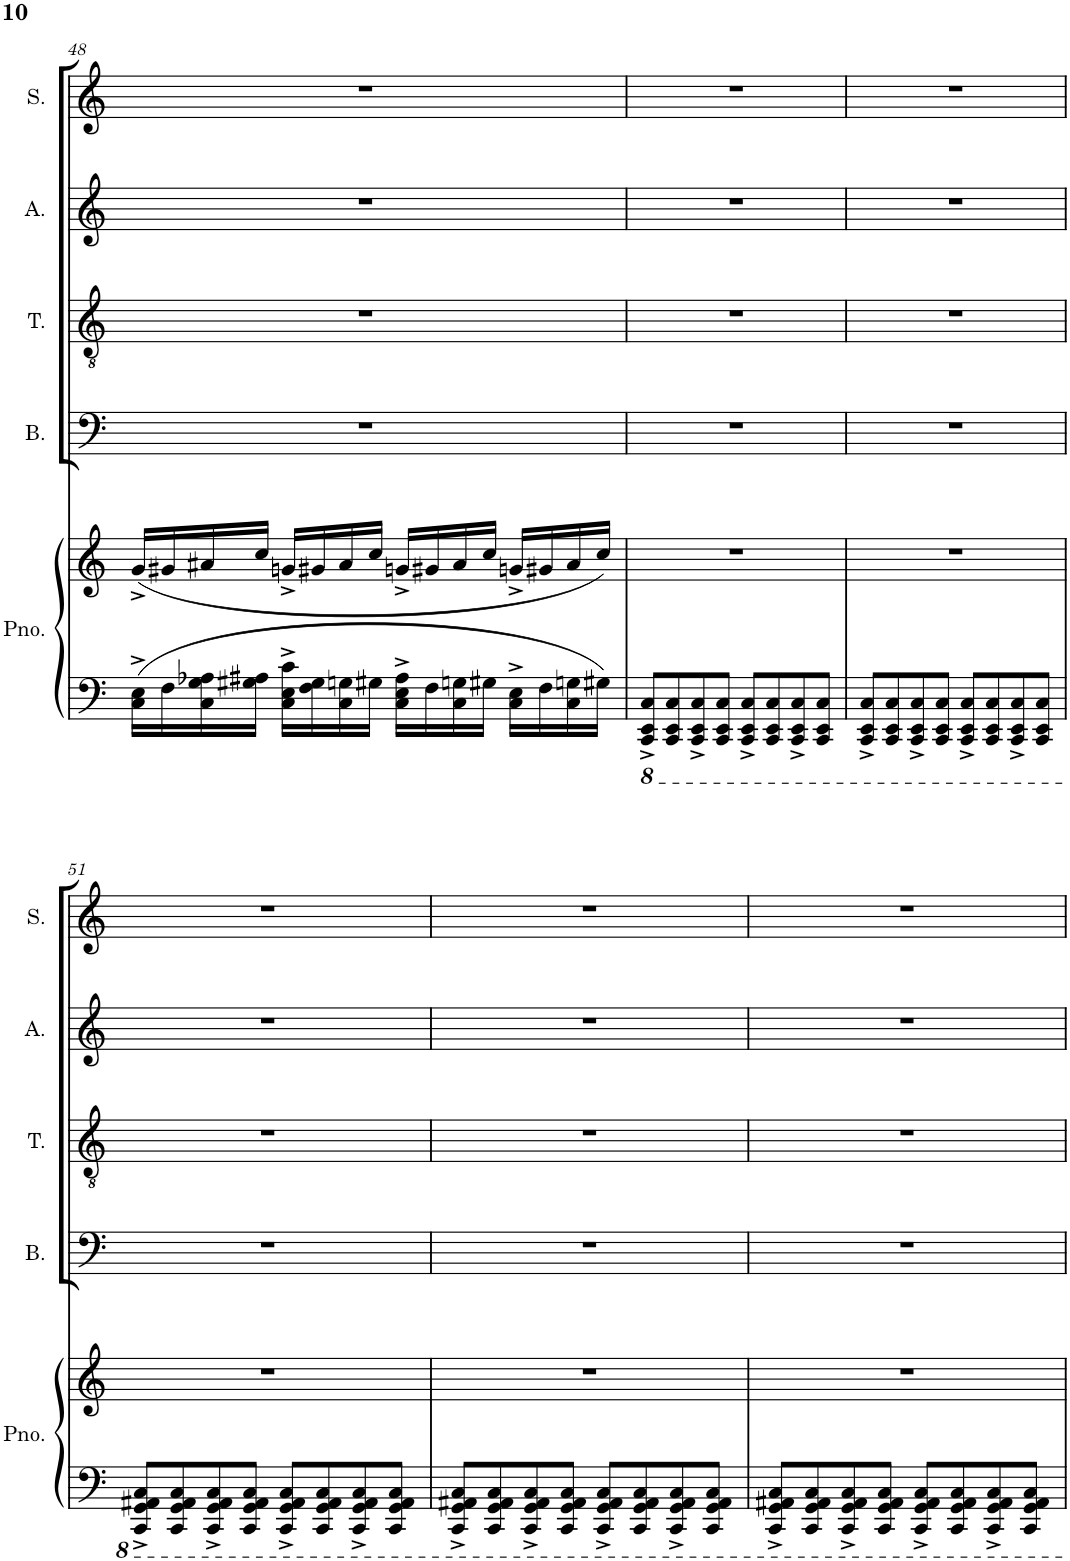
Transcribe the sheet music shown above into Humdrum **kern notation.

**kern	**kern	**kern	**kern	**kern	**kern
*part5	*part5	*part4	*part3	*part2	*part1
*staff6	*staff5	*staff4	*staff3	*staff2	*staff1
*I"Piano	*	*I"Bass	*I"Tenor	*I"Alto	*I"Soprano
*I'Pno.	*	*I'B.	*I'T.	*I'A.	*I'S.
!!LO:PB:g=z
*clefF4	*clefG2	*clefF4	*clefGv2	*clefG2	*clefG2
*k[]	*k[]	*k[]	*k[]	*k[]	*k[]
*M4/4	*M4/4	*M4/4	*M4/4	*M4/4	*M4/4
=48	=48	=48	=48	=48	=48
16C\^ 16E\^LL	(16g^/LL	1r	1r	1r	1r
16F\	16g#X/	.	.	.	.
16C\ 16G\ 16A-X\	16a#X/	.	.	.	.
16G#X\ 16A#X\JJ	16cc/JJ	.	.	.	.
16C\^ 16E\^ 16c\^LL	16gn^/LL	.	.	.	.
16F\ 16G#\	16g#X/	.	.	.	.
16C\ 16Gn\	16a#/	.	.	.	.
16G#X\JJ	16cc/JJ	.	.	.	.
16C\^ 16E\^ 16A#\^LL	16gn^/LL	.	.	.	.
16F\	16g#X/	.	.	.	.
16C\ 16Gn\	16a#/	.	.	.	.
16G#X\JJ	16cc/JJ	.	.	.	.
16C\^ 16E\^LL	16gn^/LL	.	.	.	.
16F\	16g#X/	.	.	.	.
16C\ 16Gn\	16a#/	.	.	.	.
16G#X\JJ	16cc/JJ)	.	.	.	.
=49	=49	=49	=49	=49	=49
8CCC/^ 8EEE/^ 8CC/^L	1r	1r	1r	1r	1r
8CCC/ 8EEE/ 8CC/	.	.	.	.	.
8CCC/^ 8EEE/^ 8CC/^	.	.	.	.	.
8CCC/ 8EEE/ 8CC/J	.	.	.	.	.
8CCC/^ 8EEE/^ 8CC/^L	.	.	.	.	.
8CCC/ 8EEE/ 8CC/	.	.	.	.	.
8CCC/^ 8EEE/^ 8CC/^	.	.	.	.	.
8CCC/ 8EEE/ 8CC/J	.	.	.	.	.
=50	=50	=50	=50	=50	=50
8CCC/^ 8EEE/^ 8CC/^L	1r	1r	1r	1r	1r
8CCC/ 8EEE/ 8CC/	.	.	.	.	.
8CCC/^ 8EEE/^ 8CC/^	.	.	.	.	.
8CCC/ 8EEE/ 8CC/J	.	.	.	.	.
8CCC/^ 8EEE/^ 8CC/^L	.	.	.	.	.
8CCC/ 8EEE/ 8CC/	.	.	.	.	.
8CCC/^ 8EEE/^ 8CC/^	.	.	.	.	.
8CCC/ 8EEE/ 8CC/J	.	.	.	.	.
!!LO:LB:g=z
=51	=51	=51	=51	=51	=51
8CCC/^ 8GGG/^ 8AAA#X/^ 8CC/^L	1r	1r	1r	1r	1r
8CCC/ 8GGG/ 8AAA#/ 8CC/	.	.	.	.	.
8CCC/^ 8GGG/^ 8AAA#/^ 8CC/^	.	.	.	.	.
8CCC/ 8GGG/ 8AAA#/ 8CC/J	.	.	.	.	.
8CCC/^ 8GGG/^ 8AAA#/^ 8CC/^L	.	.	.	.	.
8CCC/ 8GGG/ 8AAA#/ 8CC/	.	.	.	.	.
8CCC/^ 8GGG/^ 8AAA#/^ 8CC/^	.	.	.	.	.
8CCC/ 8GGG/ 8AAA#/ 8CC/J	.	.	.	.	.
=52	=52	=52	=52	=52	=52
8CCC/^ 8GGG/^ 8AAA#X/^ 8CC/^L	1r	1r	1r	1r	1r
8CCC/ 8GGG/ 8AAA#/ 8CC/	.	.	.	.	.
8CCC/^ 8GGG/^ 8AAA#/^ 8CC/^	.	.	.	.	.
8CCC/ 8GGG/ 8AAA#/ 8CC/J	.	.	.	.	.
8CCC/^ 8GGG/^ 8AAA#/^ 8CC/^L	.	.	.	.	.
8CCC/ 8GGG/ 8AAA#/ 8CC/	.	.	.	.	.
8CCC/^ 8GGG/^ 8AAA#/^ 8CC/^	.	.	.	.	.
8CCC/ 8GGG/ 8AAA#/ 8CC/J	.	.	.	.	.
=53	=53	=53	=53	=53	=53
8CCC/^ 8GGG/^ 8AAA#X/^ 8CC/^L	1r	1r	1r	1r	1r
8CCC/ 8GGG/ 8AAA#/ 8CC/	.	.	.	.	.
8CCC/^ 8GGG/^ 8AAA#/^ 8CC/^	.	.	.	.	.
8CCC/ 8GGG/ 8AAA#/ 8CC/J	.	.	.	.	.
8CCC/^ 8GGG/^ 8AAA#/^ 8CC/^L	.	.	.	.	.
8CCC/ 8GGG/ 8AAA#/ 8CC/	.	.	.	.	.
8CCC/^ 8GGG/^ 8AAA#/^ 8CC/^	.	.	.	.	.
8CCC/ 8GGG/ 8AAA#/ 8CC/J	.	.	.	.	.
=	=	=	=	=	=
*-	*-	*-	*-	*-	*-
